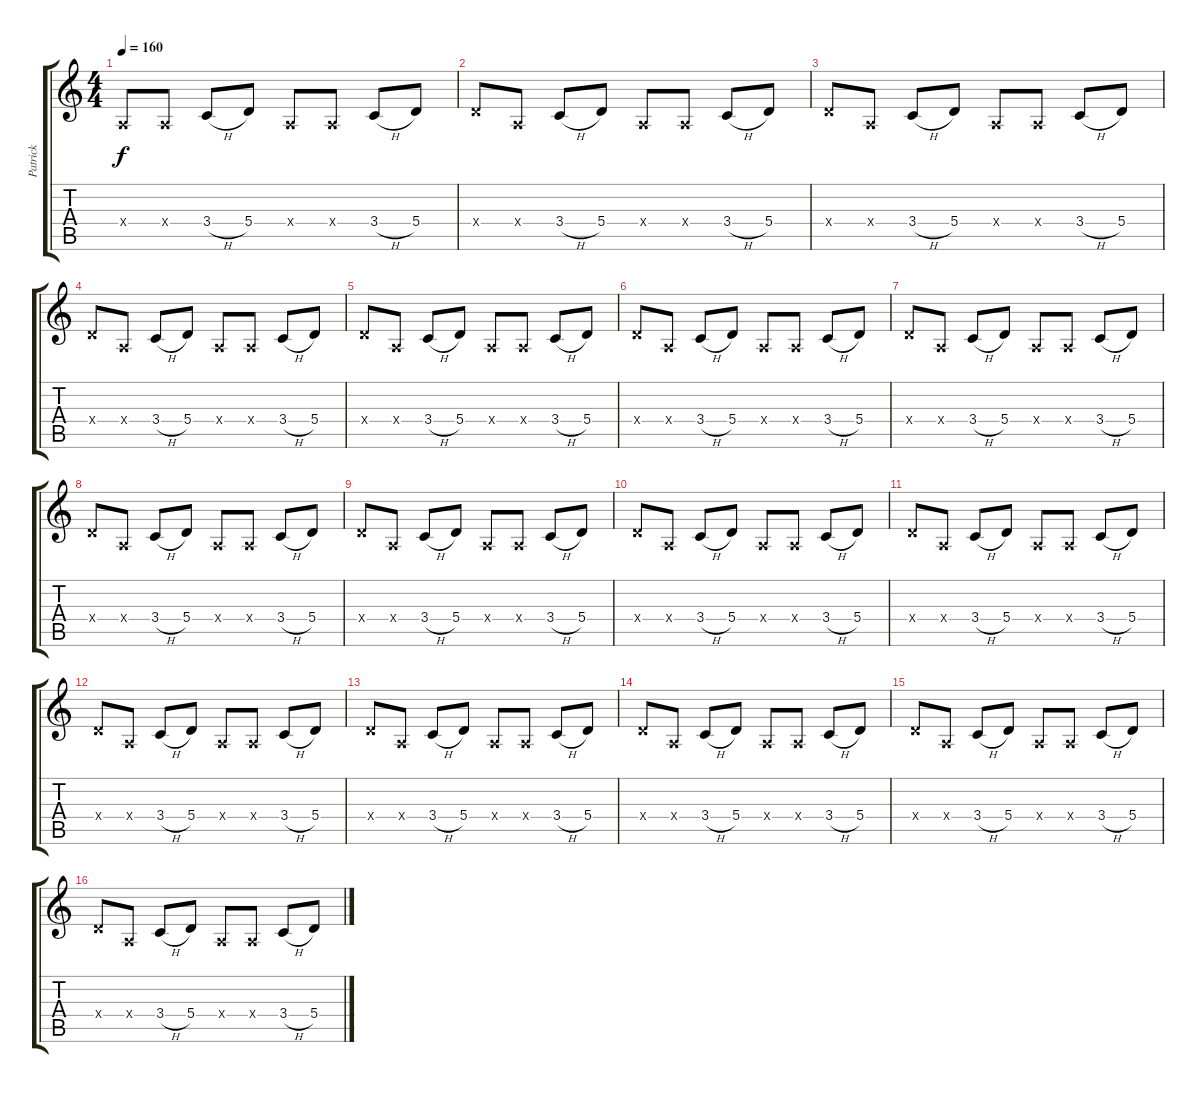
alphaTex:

\track ("Patrick" "Patrick") {instrument distortionguitar}
\staff {score tabs}
\tuning (B3 Gb3 D3 A2 E2 B1) {hide}
\ts (4 4)
\tempo 160
\clef g2
\ks c
0.4{x}.8{dy f} 0.4{x}.8 3.4{h}.8 5.4.8 0.4{x}.8 0.4{x}.8 3.4{h}.8 5.4.8 |
5.4{x}.8 0.4{x}.8 3.4{h}.8 5.4.8 0.4{x}.8 0.4{x}.8 3.4{h}.8 5.4.8 |
5.4{x}.8 0.4{x}.8 3.4{h}.8 5.4.8 0.4{x}.8 0.4{x}.8 3.4{h}.8 5.4.8 |
5.4{x}.8 0.4{x}.8 3.4{h}.8 5.4.8 0.4{x}.8 0.4{x}.8 3.4{h}.8 5.4.8 |
5.4{x}.8 0.4{x}.8 3.4{h}.8 5.4.8 0.4{x}.8 0.4{x}.8 3.4{h}.8 5.4.8 |
5.4{x}.8 0.4{x}.8 3.4{h}.8 5.4.8 0.4{x}.8 0.4{x}.8 3.4{h}.8 5.4.8 |
5.4{x}.8 0.4{x}.8 3.4{h}.8 5.4.8 0.4{x}.8 0.4{x}.8 3.4{h}.8 5.4.8 |
5.4{x}.8 0.4{x}.8 3.4{h}.8 5.4.8 0.4{x}.8 0.4{x}.8 3.4{h}.8 5.4.8 |
5.4{x}.8 0.4{x}.8 3.4{h}.8 5.4.8 0.4{x}.8 0.4{x}.8 3.4{h}.8 5.4.8 |
5.4{x}.8 0.4{x}.8 3.4{h}.8 5.4.8 0.4{x}.8 0.4{x}.8 3.4{h}.8 5.4.8 |
5.4{x}.8 0.4{x}.8 3.4{h}.8 5.4.8 0.4{x}.8 0.4{x}.8 3.4{h}.8 5.4.8 |
5.4{x}.8 0.4{x}.8 3.4{h}.8 5.4.8 0.4{x}.8 0.4{x}.8 3.4{h}.8 5.4.8 |
5.4{x}.8 0.4{x}.8 3.4{h}.8 5.4.8 0.4{x}.8 0.4{x}.8 3.4{h}.8 5.4.8 |
5.4{x}.8 0.4{x}.8 3.4{h}.8 5.4.8 0.4{x}.8 0.4{x}.8 3.4{h}.8 5.4.8 |
5.4{x}.8 0.4{x}.8 3.4{h}.8 5.4.8 0.4{x}.8 0.4{x}.8 3.4{h}.8 5.4.8 |
5.4{x}.8 0.4{x}.8 3.4{h}.8 5.4.8 0.4{x}.8 0.4{x}.8 3.4{h}.8 5.4.8
